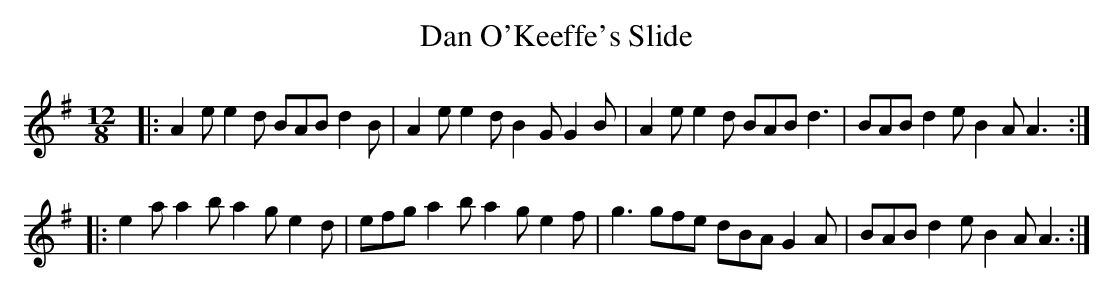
X:1
T:Dan O'Keeffe's Slide
M:12/8
L:1/8
K:Ador
|:A2e e2d BAB d2B|A2e e2d B2G G2B|A2e e2d BAB d3 |BAB d2e B2A A3:|
|:e2a a2b a2g e2d|efg a2b a2g e2f|g3  gfe dBA G2A|BAB d2e B2A A3:|
